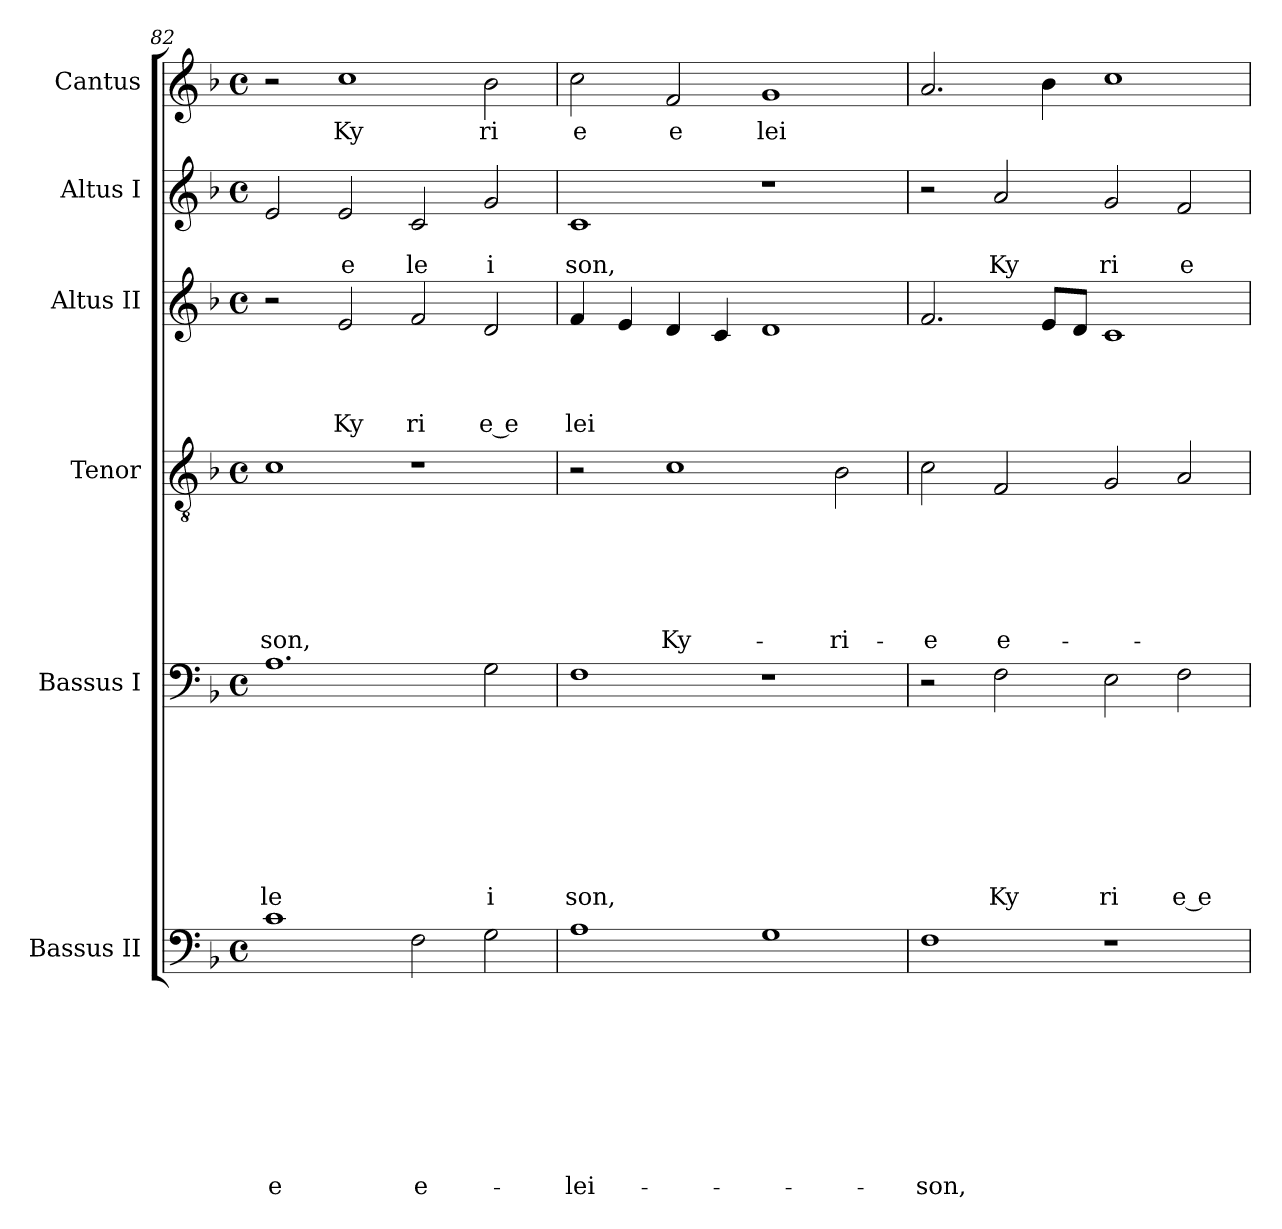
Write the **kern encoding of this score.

**kern	**text	**text	**text	**text	**text	**text	**text	**text	**text	**kern	**text	**text	**text	**text	**text	**text	**text	**text	**kern	**text	**text	**text	**text	**text	**text	**kern	**text	**text	**text	**text	**kern	**text	**text	**kern	**text
*part6	*part6	*part6	*part6	*part6	*part6	*part6	*part6	*part6	*part6	*part5	*part5	*part5	*part5	*part5	*part5	*part5	*part5	*part5	*part4	*part4	*part4	*part4	*part4	*part4	*part4	*part3	*part3	*part3	*part3	*part3	*part2	*part2	*part2	*part1	*part1
*staff6	*staff6	*staff6	*staff6	*staff6	*staff6	*staff6	*staff6	*staff6	*staff6	*staff5	*staff5	*staff5	*staff5	*staff5	*staff5	*staff5	*staff5	*staff5	*staff4	*staff4	*staff4	*staff4	*staff4	*staff4	*staff4	*staff3	*staff3	*staff3	*staff3	*staff3	*staff2	*staff2	*staff2	*staff1	*staff1
*I"Bassus II	*	*	*	*	*	*	*	*	*	*I"Bassus I	*	*	*	*	*	*	*	*	*I"Tenor	*	*	*	*	*	*	*I"Altus II	*	*	*	*	*I"Altus I	*	*	*I"Cantus	*
*I'B II	*	*	*	*	*	*	*	*	*	*I'B I	*	*	*	*	*	*	*	*	*I'T	*	*	*	*	*	*	*I'A II	*	*	*	*	*I'A I	*	*	*	*
!!LO:LB:g=z
*clefF4	*	*	*	*	*	*	*	*	*	*clefF4	*	*	*	*	*	*	*	*	*clefGv2	*	*	*	*	*	*	*clefG2	*	*	*	*	*clefG2	*	*	*clefG2	*
*k[b-]	*	*	*	*	*	*	*	*	*	*k[b-]	*	*	*	*	*	*	*	*	*k[b-]	*	*	*	*	*	*	*k[b-]	*	*	*	*	*k[b-]	*	*	*k[b-]	*
*F:	*	*	*	*	*	*	*	*	*	*F:	*	*	*	*	*	*	*	*	*F:	*	*	*	*	*	*	*F:	*	*	*	*	*F:	*	*	*F:	*
*M4/4	*	*	*	*	*	*	*	*	*	*M4/4	*	*	*	*	*	*	*	*	*M4/4	*	*	*	*	*	*	*M4/4	*	*	*	*	*M4/4	*	*	*M4/4	*
*met(c)	*	*	*	*	*	*	*	*	*	*met(c)	*	*	*	*	*	*	*	*	*met(c)	*	*	*	*	*	*	*met(c)	*	*	*	*	*met(c)	*	*	*met(c)	*
=82	=82	=82	=82	=82	=82	=82	=82	=82	=82	=82	=82	=82	=82	=82	=82	=82	=82	=82	=82	=82	=82	=82	=82	=82	=82	=82	=82	=82	=82	=82	=82	=82	=82	=82	=82
!	!	!	!	!	!	!	!	!	!LO:LY:b	!	!	!	!	!	!	!	!	!LO:LY:b	!	!	!	!	!	!	!LO:LY:b	!	!	!	!	!	!	!	!	!	!
1c	.	.	.	.	.	.	.	.	e	1.A	.	.	.	.	.	.	.	le	1c	.	.	.	.	.	-son,	2r	.	.	.	.	2e/	.	.	2r	.
!	!	!	!	!	!	!	!	!	!	!	!	!	!	!	!	!	!	!	!	!	!	!	!	!	!	!	!	!	!	!LO:LY:b	!	!	!LO:LY:b	!	!LO:LY:b
.	.	.	.	.	.	.	.	.	.	.	.	.	.	.	.	.	.	.	.	.	.	.	.	.	.	2e/	.	.	.	Ky	2e/	.	e	1cc	Ky
!	!	!	!	!	!	!	!	!	!LO:LY:b	!	!	!	!	!	!	!	!	!	!	!	!	!	!	!	!	!	!	!	!	!LO:LY:b	!	!	!LO:LY:b	!	!
2F\	.	.	.	.	.	.	.	.	e-	.	.	.	.	.	.	.	.	.	1r	.	.	.	.	.	.	2f/	.	.	.	ri	2c/	.	le	.	.
!	!	!	!	!	!	!	!	!	!	!	!	!	!	!	!	!	!	!LO:LY:b	!	!	!	!	!	!	!	!	!	!	!	!LO:LY:b:rj	!	!	!LO:LY:b	!	!LO:LY:b
2G\	.	.	.	.	.	.	.	.	.	2G\	.	.	.	.	.	.	.	i	.	.	.	.	.	.	.	2d/	.	.	.	e e	2g/	.	i	2b-\	ri
=83	=83	=83	=83	=83	=83	=83	=83	=83	=83	=83	=83	=83	=83	=83	=83	=83	=83	=83	=83	=83	=83	=83	=83	=83	=83	=83	=83	=83	=83	=83	=83	=83	=83	=83	=83
!	!	!	!	!	!	!	!	!	!LO:LY:b	!	!	!	!	!	!	!	!	!LO:LY:b	!	!	!	!	!	!	!	!	!	!	!	!LO:LY:b	!	!	!LO:LY:b	!	!LO:LY:b
1A	.	.	.	.	.	.	.	.	-lei-	1F	.	.	.	.	.	.	.	son,	2r	.	.	.	.	.	.	4f/	.	.	.	lei	1c	.	son,	2cc\	e
.	.	.	.	.	.	.	.	.	.	.	.	.	.	.	.	.	.	.	.	.	.	.	.	.	.	4e/	.	.	.	.	.	.	.	.	.
!	!	!	!	!	!	!	!	!	!	!	!	!	!	!	!	!	!	!	!	!	!	!	!	!	!LO:LY:b	!	!	!	!	!	!	!	!	!	!LO:LY:b
.	.	.	.	.	.	.	.	.	.	.	.	.	.	.	.	.	.	.	1c	.	.	.	.	.	Ky-	4d/	.	.	.	.	.	.	.	2f/	e
.	.	.	.	.	.	.	.	.	.	.	.	.	.	.	.	.	.	.	.	.	.	.	.	.	.	4c/	.	.	.	.	.	.	.	.	.
!	!	!	!	!	!	!	!	!	!	!	!	!	!	!	!	!	!	!	!	!	!	!	!	!	!	!	!	!	!	!	!	!	!	!	!LO:LY:b
1G	.	.	.	.	.	.	.	.	.	1r	.	.	.	.	.	.	.	.	.	.	.	.	.	.	.	1d	.	.	.	.	1r	.	.	1g	lei
!	!	!	!	!	!	!	!	!	!	!	!	!	!	!	!	!	!	!	!	!	!	!	!	!	!LO:LY:b	!	!	!	!	!	!	!	!	!	!
.	.	.	.	.	.	.	.	.	.	.	.	.	.	.	.	.	.	.	2B-\	.	.	.	.	.	-ri-	.	.	.	.	.	.	.	.	.	.
=84	=84	=84	=84	=84	=84	=84	=84	=84	=84	=84	=84	=84	=84	=84	=84	=84	=84	=84	=84	=84	=84	=84	=84	=84	=84	=84	=84	=84	=84	=84	=84	=84	=84	=84	=84
!	!	!	!	!	!	!	!	!	!LO:LY:b	!	!	!	!	!	!	!	!	!	!	!	!	!	!	!	!LO:LY:b	!	!	!	!	!	!	!	!	!	!
1F	.	.	.	.	.	.	.	.	-son,	2r	.	.	.	.	.	.	.	.	2c\	.	.	.	.	.	-e	2.f/	.	.	.	.	2r	.	.	2.a/	.
!	!	!	!	!	!	!	!	!	!	!	!	!	!	!	!	!	!	!LO:LY:b	!	!	!	!	!	!	!LO:LY:b	!	!	!	!	!	!	!	!LO:LY:b	!	!
.	.	.	.	.	.	.	.	.	.	2F\	.	.	.	.	.	.	.	Ky	2F/	.	.	.	.	.	e-	.	.	.	.	.	2a/	.	Ky	.	.
.	.	.	.	.	.	.	.	.	.	.	.	.	.	.	.	.	.	.	.	.	.	.	.	.	.	8e/L	.	.	.	.	.	.	.	4b-\	.
.	.	.	.	.	.	.	.	.	.	.	.	.	.	.	.	.	.	.	.	.	.	.	.	.	.	8d/J	.	.	.	.	.	.	.	.	.
!	!	!	!	!	!	!	!	!	!	!	!	!	!	!	!	!	!	!LO:LY:b	!	!	!	!	!	!	!	!	!	!	!	!	!	!	!LO:LY:b	!	!
1r	.	.	.	.	.	.	.	.	.	2E\	.	.	.	.	.	.	.	ri	2G/	.	.	.	.	.	.	1c	.	.	.	.	2g/	.	ri	1cc	.
!	!	!	!	!	!	!	!	!	!	!	!	!	!	!	!	!	!	!LO:LY:b:rj	!	!	!	!	!	!	!	!	!	!	!	!	!	!	!LO:LY:b	!	!
.	.	.	.	.	.	.	.	.	.	2F\	.	.	.	.	.	.	.	e e	2A/	.	.	.	.	.	.	.	.	.	.	.	2f/	.	e	.	.
=	=	=	=	=	=	=	=	=	=	=	=	=	=	=	=	=	=	=	=	=	=	=	=	=	=	=	=	=	=	=	=	=	=	=	=
*-	*-	*-	*-	*-	*-	*-	*-	*-	*-	*-	*-	*-	*-	*-	*-	*-	*-	*-	*-	*-	*-	*-	*-	*-	*-	*-	*-	*-	*-	*-	*-	*-	*-	*-	*-
